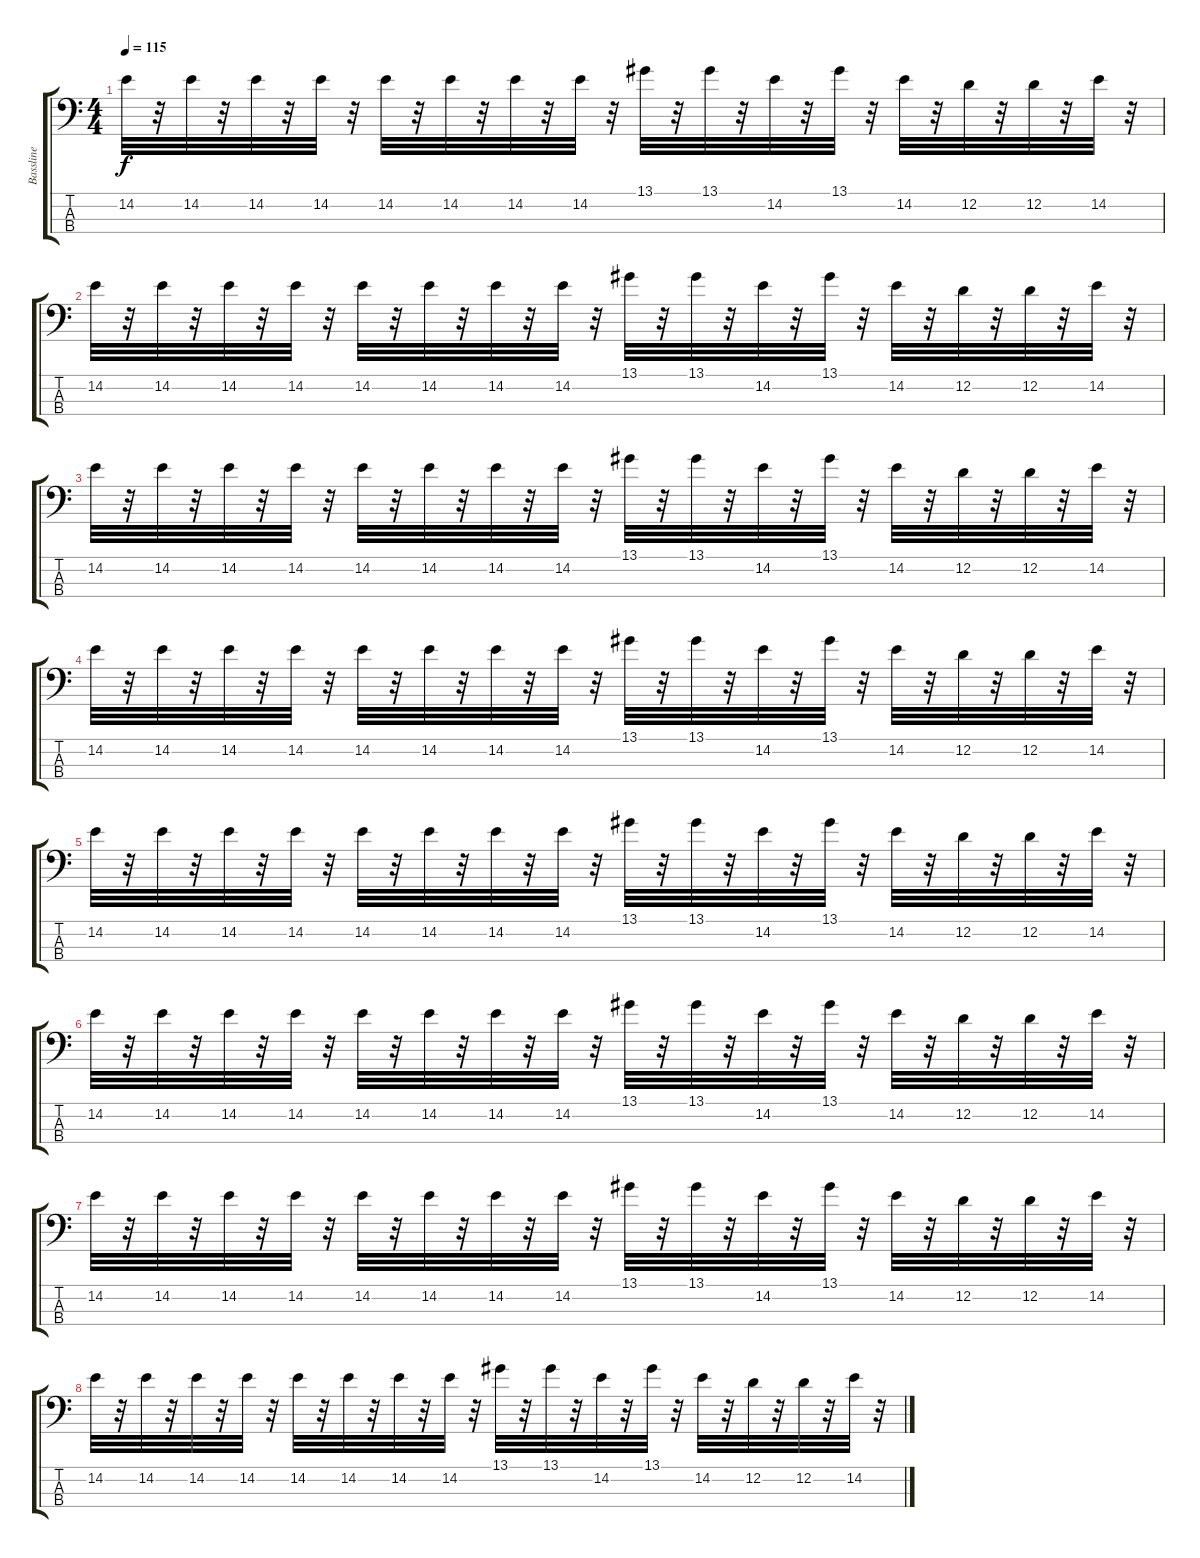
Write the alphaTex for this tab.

\track ("Bassline" "Bassline") {instrument electricbassfinger}
\staff {score tabs}
\tuning (G2 D2 A1 E1) {hide}
\ts (4 4)
\tempo 115
\clef f4
\ks c
14.2.32{dy f} r.32 14.2.32 r.32 14.2.32 r.32 14.2.32 r.32 14.2.32 r.32 14.2.32 r.32 14.2.32 r.32 14.2.32 r.32 13.1.32 r.32 13.1.32 r.32 14.2.32 r.32 13.1.32 r.32 14.2.32 r.32 12.2.32 r.32 12.2.32 r.32 14.2.32 r.32 |
14.2.32 r.32 14.2.32 r.32 14.2.32 r.32 14.2.32 r.32 14.2.32 r.32 14.2.32 r.32 14.2.32 r.32 14.2.32 r.32 13.1.32 r.32 13.1.32 r.32 14.2.32 r.32 13.1.32 r.32 14.2.32 r.32 12.2.32 r.32 12.2.32 r.32 14.2.32 r.32 |
14.2.32 r.32 14.2.32 r.32 14.2.32 r.32 14.2.32 r.32 14.2.32 r.32 14.2.32 r.32 14.2.32 r.32 14.2.32 r.32 13.1.32 r.32 13.1.32 r.32 14.2.32 r.32 13.1.32 r.32 14.2.32 r.32 12.2.32 r.32 12.2.32 r.32 14.2.32 r.32 |
14.2.32 r.32 14.2.32 r.32 14.2.32 r.32 14.2.32 r.32 14.2.32 r.32 14.2.32 r.32 14.2.32 r.32 14.2.32 r.32 13.1.32 r.32 13.1.32 r.32 14.2.32 r.32 13.1.32 r.32 14.2.32 r.32 12.2.32 r.32 12.2.32 r.32 14.2.32 r.32 |
14.2.32 r.32 14.2.32 r.32 14.2.32 r.32 14.2.32 r.32 14.2.32 r.32 14.2.32 r.32 14.2.32 r.32 14.2.32 r.32 13.1.32 r.32 13.1.32 r.32 14.2.32 r.32 13.1.32 r.32 14.2.32 r.32 12.2.32 r.32 12.2.32 r.32 14.2.32 r.32 |
14.2.32 r.32 14.2.32 r.32 14.2.32 r.32 14.2.32 r.32 14.2.32 r.32 14.2.32 r.32 14.2.32 r.32 14.2.32 r.32 13.1.32 r.32 13.1.32 r.32 14.2.32 r.32 13.1.32 r.32 14.2.32 r.32 12.2.32 r.32 12.2.32 r.32 14.2.32 r.32 |
14.2.32 r.32 14.2.32 r.32 14.2.32 r.32 14.2.32 r.32 14.2.32 r.32 14.2.32 r.32 14.2.32 r.32 14.2.32 r.32 13.1.32 r.32 13.1.32 r.32 14.2.32 r.32 13.1.32 r.32 14.2.32 r.32 12.2.32 r.32 12.2.32 r.32 14.2.32 r.32 |
14.2.32 r.32 14.2.32 r.32 14.2.32 r.32 14.2.32 r.32 14.2.32 r.32 14.2.32 r.32 14.2.32 r.32 14.2.32 r.32 13.1.32 r.32 13.1.32 r.32 14.2.32 r.32 13.1.32 r.32 14.2.32 r.32 12.2.32 r.32 12.2.32 r.32 14.2.32 r.32
